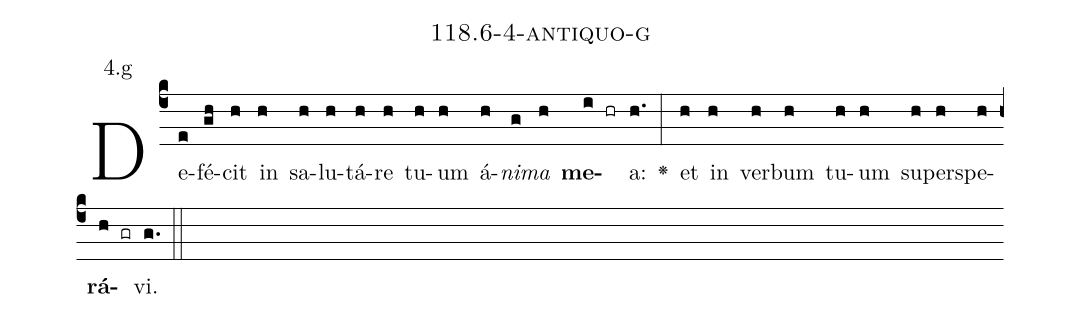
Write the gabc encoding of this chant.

name: 118.6-4-antiquo-g;
annotation: 4.g;
%%
(c4)De(e)fé(gh)cit(h) in(h) sa(h)lu(h)tá(h)re(h) tu(h)um(h) á(h)<i>ni</i>(g)<i>ma</i>(h) <b>me</b>(i hr)a:(h.) <v>\greheightstar</v>(:) et(h) in(h) ver(h)bum(h) tu(h)um(h) su(h)per(h)spe(h)<b>rá</b>(h gr)vi.(g.) (::)


%E(h) u(h) o(h) u(h) a(h) e.(g.) (::)
